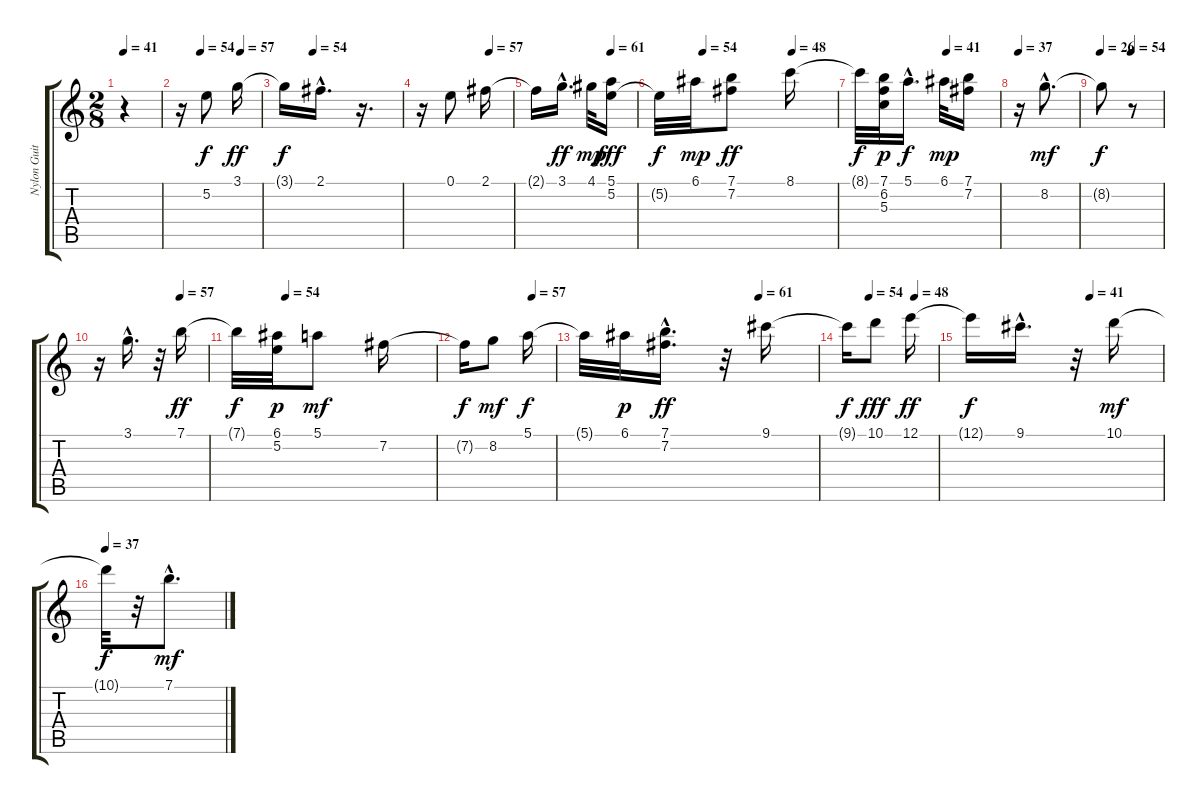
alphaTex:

\track ("Nylon Guitar (1st string)" "Nylon Guit") {instrument acousticguitarnylon}
\staff {score tabs}
\tuning (E4 B3 G3 D3 A2 E2) {hide}
\ts (2 8)
\tempo 41
\clef g2
\ks c
r.4{dy f instrument acousticguitarnylon} |
\tempo (54 0.25)
\tempo (57 0.75)
r.16 5.2.8 3.1.16{dy ff} |
\tempo (54 0.25)
3.1{t}.16{dy f} 2.1{hac}.16{d} r.16{d} |
\tempo (57 0.75)
r.16 0.1.8 2.1.16 |
\tempo (61 0.75)
2.1{t}.16 3.1{hac}.16{d dy ff} 4.1.32{dy mp} (5.1 5.2).16{dy fff} |
\tempo (54 0.25)
\tempo (48 0.75)
5.2{t}.32{dy f} 6.1.32{dy mp} (7.1 7.2).8{dy ff} 8.1.16 |
\tempo (41 0.625)
8.1{t}.32{dy f} (7.1 6.2 5.3).32{dy p} 5.1{hac}.16{d dy f} 6.1.32{dy mp} (7.1 7.2).16 |
\tempo 37
r.16 8.2{hac}.8{d dy mf} |
\tempo 26
\tempo (54 0.5)
8.2{t}.8{dy f} r.8 |
\tempo (57 0.75)
r.16 3.1{hac}.16{d} r.32 7.1.16{dy ff} |
\tempo (54 0.25)
7.1{t}.32{dy f} (6.1 5.2).32{dy p} 5.1.8{dy mf} 7.2.16 |
\tempo (57 0.75)
7.2{t}.16{dy f} 8.2.8{dy mf} 5.1.16{dy f} |
\tempo (61 0.75)
5.1{t}.32 6.1.32{dy p} (7.1 7.2{hac}).16{d dy ff} r.32 9.1.16 |
\tempo (54 0.25)
\tempo (48 0.75)
9.1{t}.16{dy f} 10.1.8{dy fff} 12.1.16{dy ff} |
\tempo (41 0.625)
12.1{t}.16{dy f} 9.1{hac}.16{d} r.32 10.1.16{dy mf} |
\tempo 37
10.1{t}.32{dy f} r.32 7.1{hac}.8{d dy mf}
